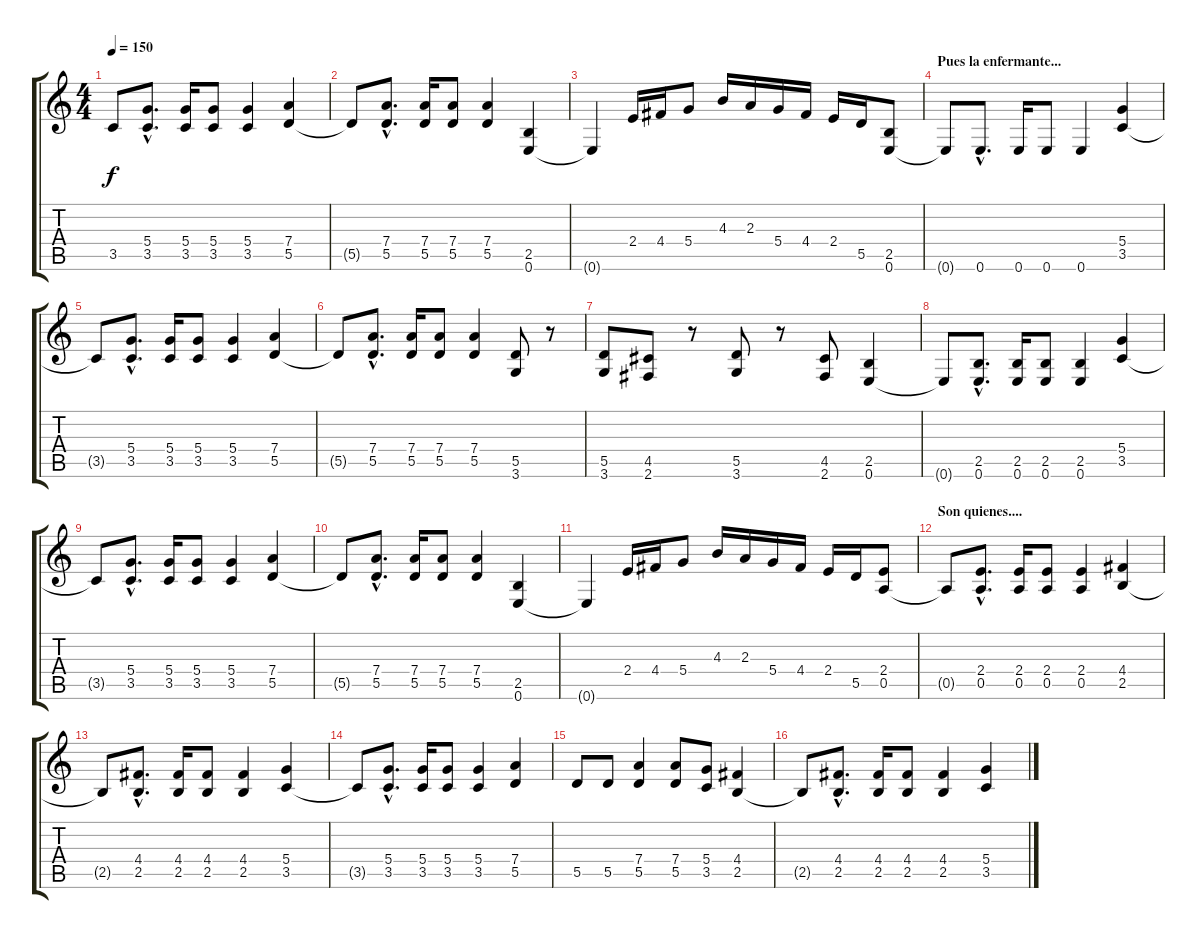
\track "" {instrument distortionguitar}
\staff {score tabs}
\tuning (E4 B3 G3 D3 A2 E2) {hide}
\ts (4 4)
\tempo 150
\clef g2
\ks c
3.5{t}.8{dy f} (5.4{hac} 3.5{hac}).8{d} (5.4 3.5).16 (5.4 3.5).8 (5.4 3.5).4 (7.4 5.5).4 |
5.5{t}.8 (7.4{hac} 5.5{hac}).8{d} (7.4 5.5).16 (7.4 5.5).8 (7.4 5.5).4 (2.5 0.6).4 |
0.6{t}.4 2.4.16 4.4.16 5.4.8 4.3.16 2.3.16 5.4.16 4.4.16 2.4.16 5.5.16 (2.5 0.6).8 |
\section ("" "Pues la enfermante...")
0.6{t}.8 0.6{hac}.8{d} 0.6.16 0.6.8 0.6.4 (5.4 3.5).4 |
3.5{t}.8 (5.4{hac} 3.5{hac}).8{d} (5.4 3.5).16 (5.4 3.5).8 (5.4 3.5).4 (7.4 5.5).4 |
5.5{t}.8 (7.4{hac} 5.5{hac}).8{d} (7.4 5.5).16 (7.4 5.5).8 (7.4 5.5).4 (5.5 3.6).8 r.8 |
(5.5 3.6).8 (4.5 2.6).8 r.8 (5.5 3.6).8 r.8 (4.5 2.6).8 (2.5 0.6).4 |
0.6{t}.8 (2.5{hac} 0.6{hac}).8{d} (2.5 0.6).16 (2.5 0.6).8 (2.5 0.6).4 (5.4 3.5).4 |
3.5{t}.8 (5.4{hac} 3.5{hac}).8{d} (5.4 3.5).16 (5.4 3.5).8 (5.4 3.5).4 (7.4 5.5).4 |
5.5{t}.8 (7.4{hac} 5.5{hac}).8{d} (7.4 5.5).16 (7.4 5.5).8 (7.4 5.5).4 (2.5 0.6).4 |
0.6{t}.4 2.4.16 4.4.16 5.4.8 4.3.16 2.3.16 5.4.16 4.4.16 2.4.16 5.5.16 (2.4 0.5).8 |
\section ("" "Son quienes....")
0.5{t}.8 (2.4{hac} 0.5{hac}).8{d} (2.4 0.5).16 (2.4 0.5).8 (2.4 0.5).4 (4.4 2.5).4 |
2.5{t}.8 (4.4{hac} 2.5{hac}).8{d} (4.4 2.5).16 (4.4 2.5).8 (4.4 2.5).4 (5.4 3.5).4 |
3.5{t}.8 (5.4{hac} 3.5{hac}).8{d} (5.4 3.5).16 (5.4 3.5).8 (5.4 3.5).4 (7.4 5.5).4 |
5.5.8 5.5.8 (7.4 5.5).4 (7.4 5.5).8 (5.4 3.5).8 (4.4 2.5).4 |
2.5{t}.8 (4.4{hac} 2.5{hac}).8{d} (4.4 2.5).16 (4.4 2.5).8 (4.4 2.5).4 (5.4 3.5).4
